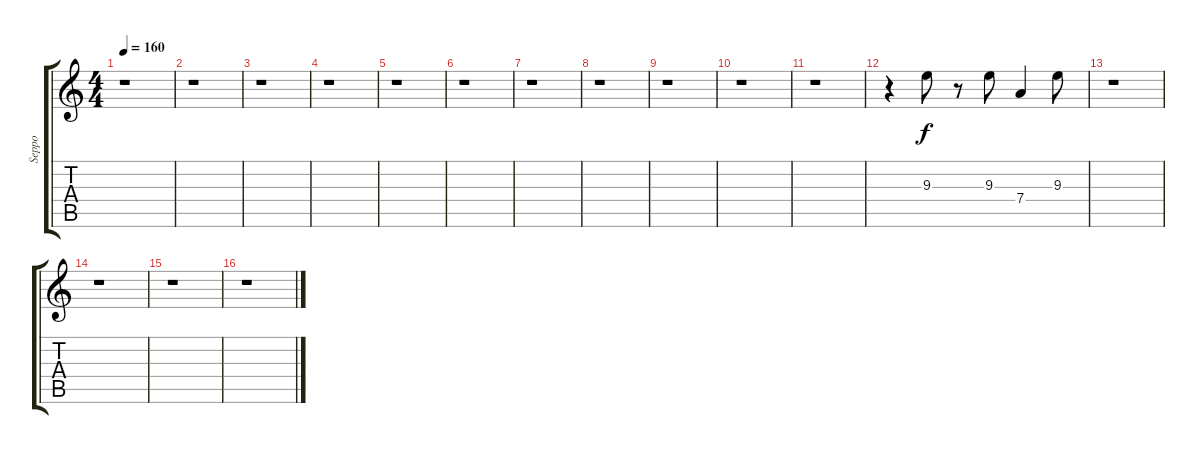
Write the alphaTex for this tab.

\track ("Seppo" "Seppo") {instrument overdrivenguitar}
\staff {score tabs}
\tuning (E4 B3 G3 D3 A2 E2) {hide}
\ts (4 4)
\tempo 160
\clef g2
\ks c
r.1{dy f} |
r.1 |
r.1 |
r.1 |
r.1 |
r.1 |
r.1 |
r.1 |
r.1 |
r.1 |
r.1 |
r.4 9.3.8 r.8 9.3.8 7.4.4 9.3.8 |
r.1 |
r.1 |
r.1 |
r.1
